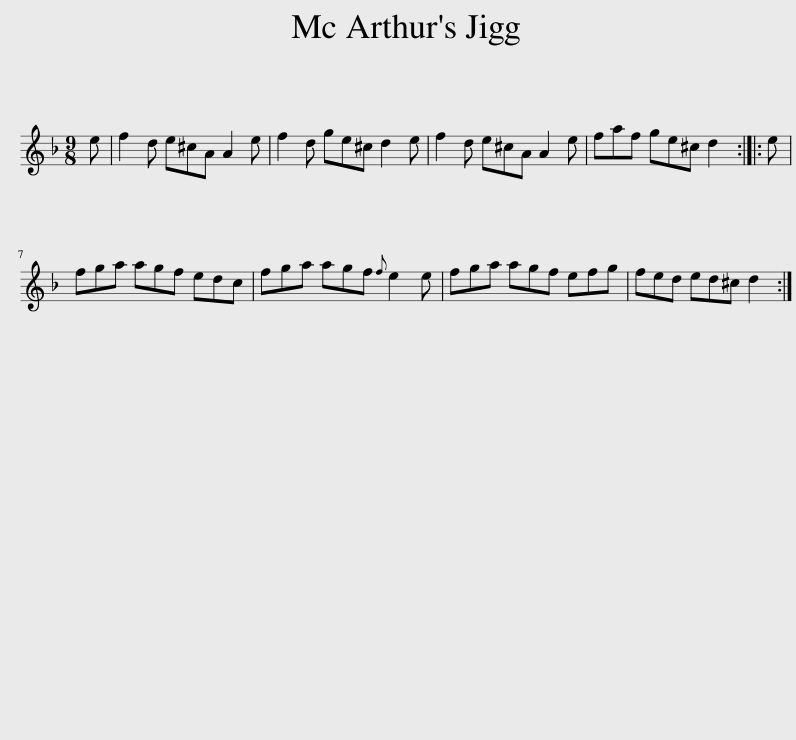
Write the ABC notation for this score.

X:1
L:1/8
M:9/8
I:linebreak $
K:Dmin
V:1 treble
V:1
 e | f2 d e^cA A2 e | f2 d ge^c d2 e | f2 d e^cA A2 e | faf ge^c d2 :: %5
 e |$ fga agf edc | fga agf{f} e2 e | fga agf efg | fed ed^c d2 :| %10
